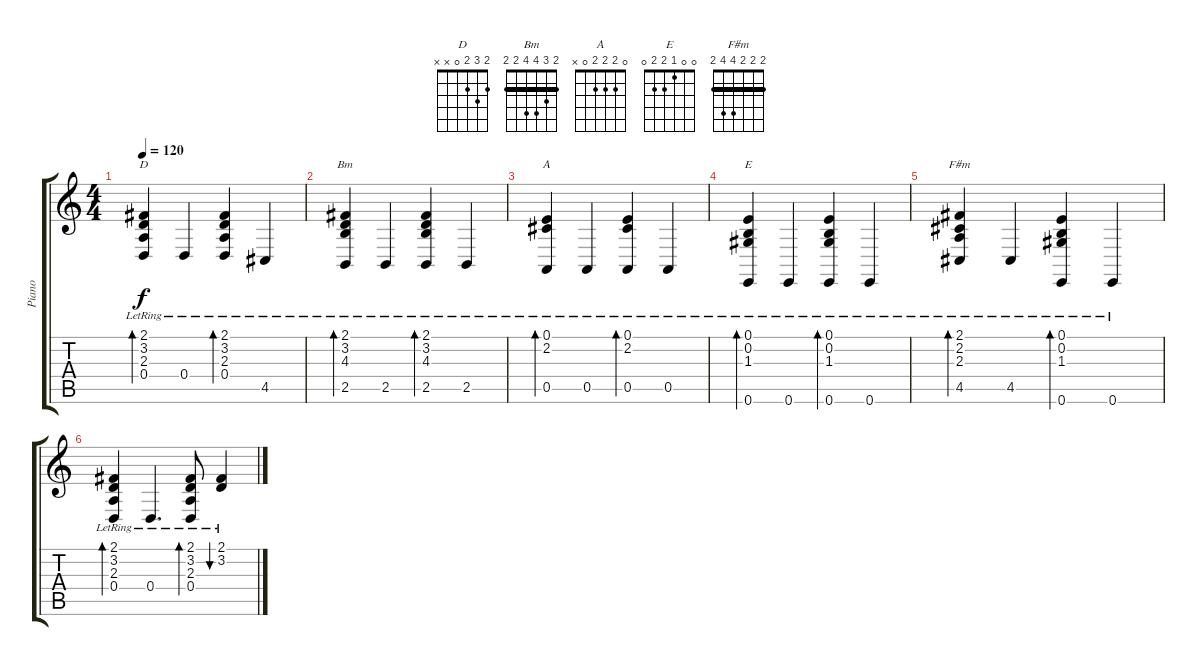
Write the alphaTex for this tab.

\track ("Piano" "Piano") {instrument acousticgrandpiano}
\staff {score tabs}
\tuning (E4 B3 G3 D3 A2 E2) {hide}
\chord ("D" 2 3 2 0 x x)
\chord ("Bm" 2 3 4 4 2 2) {barre 2}
\chord ("A" 0 2 2 2 0 x)
\chord ("E" 0 0 1 2 2 0)
\chord ("F#m" 2 2 2 4 4 2) {barre 2}
\ts (4 4)
\tempo 120
\clef g2
\ks c
(2.1{lr} 3.2{lr} 2.3{lr} 0.4{lr}).4{bd 60 ch "D" dy f} 0.4{lr}.4 (2.1{lr} 3.2{lr} 2.3{lr} 0.4{lr}).4{bd 60} 4.5{lr}.4 |
(2.1{lr} 3.2{lr} 4.3{lr} 2.5{lr}).4{bd 60 ch "Bm"} 2.5{lr}.4 (2.1{lr} 3.2{lr} 4.3{lr} 2.5{lr}).4{bd 60} 2.5{lr}.4 |
(0.1{lr} 2.2{lr} 0.5{lr}).4{bd 60 ch "A" volume 0} 0.5{lr}.4 (0.1{lr} 2.2{lr} 0.5{lr}).4{bd 60} 0.5{lr}.4 |
(0.1{lr} 0.2{lr} 1.3{lr} 0.6{lr}).4{bd 60 ch "E"} 0.6{lr}.4 (0.1{lr} 0.2{lr} 1.3{lr} 0.6{lr}).4{bd 60} 0.6{lr}.4 |
(2.1{lr} 2.2{lr} 2.3{lr} 4.5{lr}).4{bd 60 ch "F#m"} 4.5{lr}.4 (0.1{lr} 0.2{lr} 1.3{lr} 0.6{lr}).4{bd 60} 0.6{lr}.4 |
(2.1{lr} 3.2{lr} 2.3{lr} 0.4{lr}).4{bd 60} 0.4{lr}.4{d} (2.1{lr} 3.2{lr} 2.3{lr} 0.4{lr}).8{bd 60} (2.1{lr} 3.2{lr}).4{bu 60}
